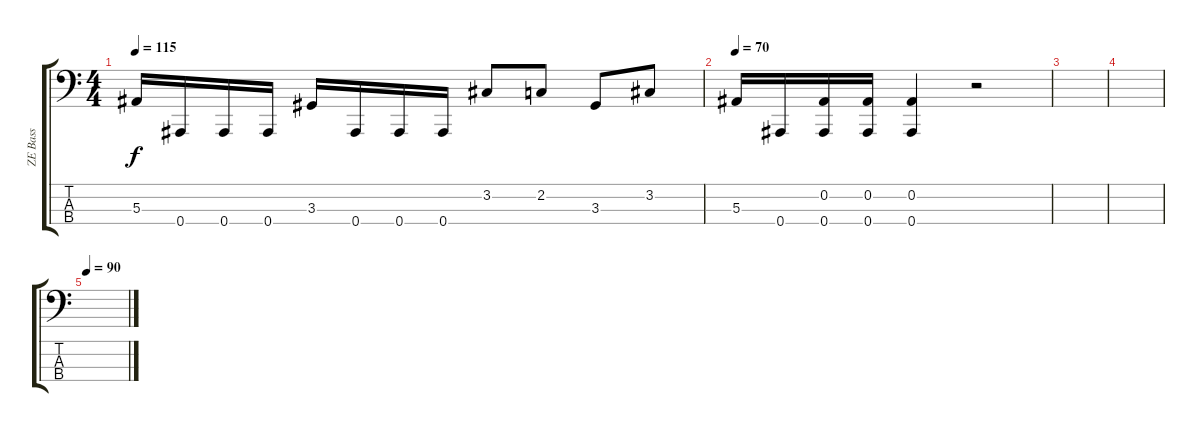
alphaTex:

\track ("ZE Bass" "ZE Bass") {instrument electricbassfinger}
\staff {score tabs}
\tuning (Eb2 Bb1 F1 Bb0) {hide}
\ts (4 4)
\tempo 115
\clef f4
\ks c
5.3.16{dy f} 0.4.16 0.4.16 0.4.16 3.3.16 0.4.16 0.4.16 0.4.16 3.2.8 2.2.8 3.3.8 3.2.8 |
\tempo 70
5.3.16 0.4.16 (0.2 0.4).16 (0.2 0.4).16 (0.2 0.4).4 r.2 |
|
|
\tempo 90
